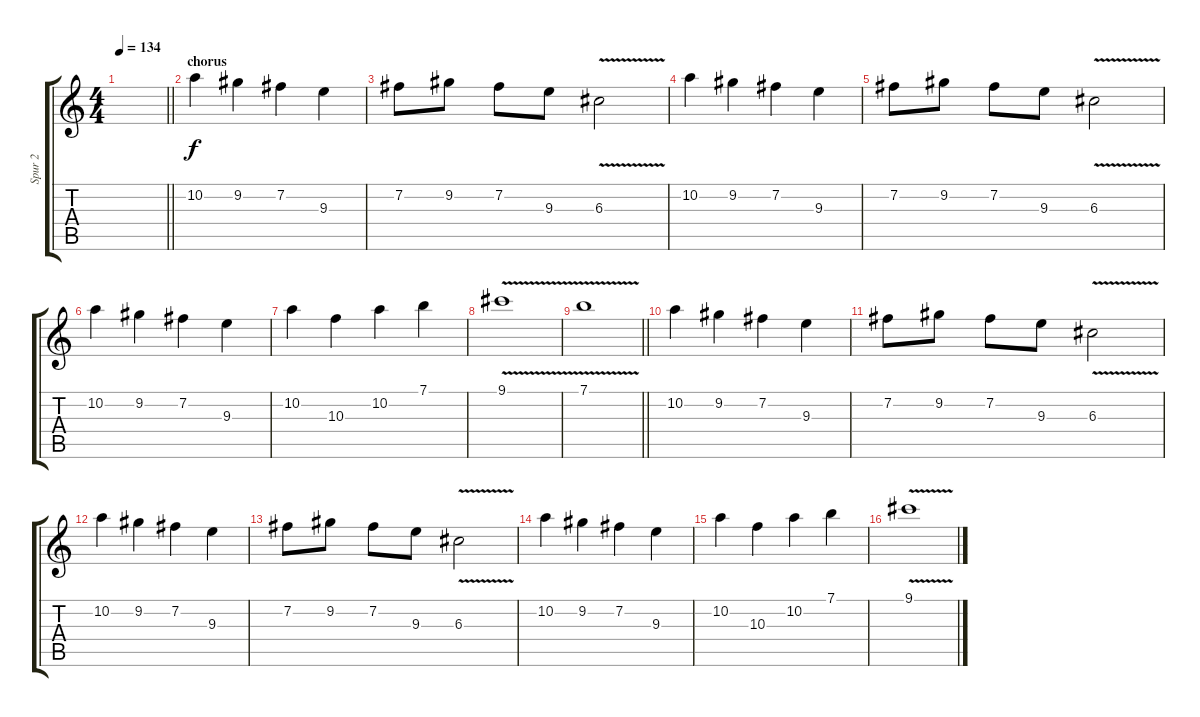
\track ("Spur 2" "Spur 2") {instrument distortionguitar}
\staff {score tabs}
\tuning (E4 B3 G3 D3 A2 E2) {hide}
\ts (4 4)
\tempo 134
\clef g2
\barLineRight lightlight
\ks c
|
\section ("" "chorus")
10.2.4 9.2.4 7.2.4 9.3.4 |
7.2.8 9.2.8 7.2.8 9.3.8 6.3{v}.2 |
10.2.4 9.2.4 7.2.4 9.3.4 |
7.2.8 9.2.8 7.2.8 9.3.8 6.3{v}.2 |
10.2.4 9.2.4 7.2.4 9.3.4 |
10.2.4 10.3.4 10.2.4 7.1.4 |
9.1{v}.1 |
\barLineRight lightlight
7.1{v}.1 |
10.2.4 9.2.4 7.2.4 9.3.4 |
7.2.8 9.2.8 7.2.8 9.3.8 6.3{v}.2 |
10.2.4 9.2.4 7.2.4 9.3.4 |
7.2.8 9.2.8 7.2.8 9.3.8 6.3{v}.2 |
10.2.4 9.2.4 7.2.4 9.3.4 |
10.2.4 10.3.4 10.2.4 7.1.4 |
9.1{v}.1
